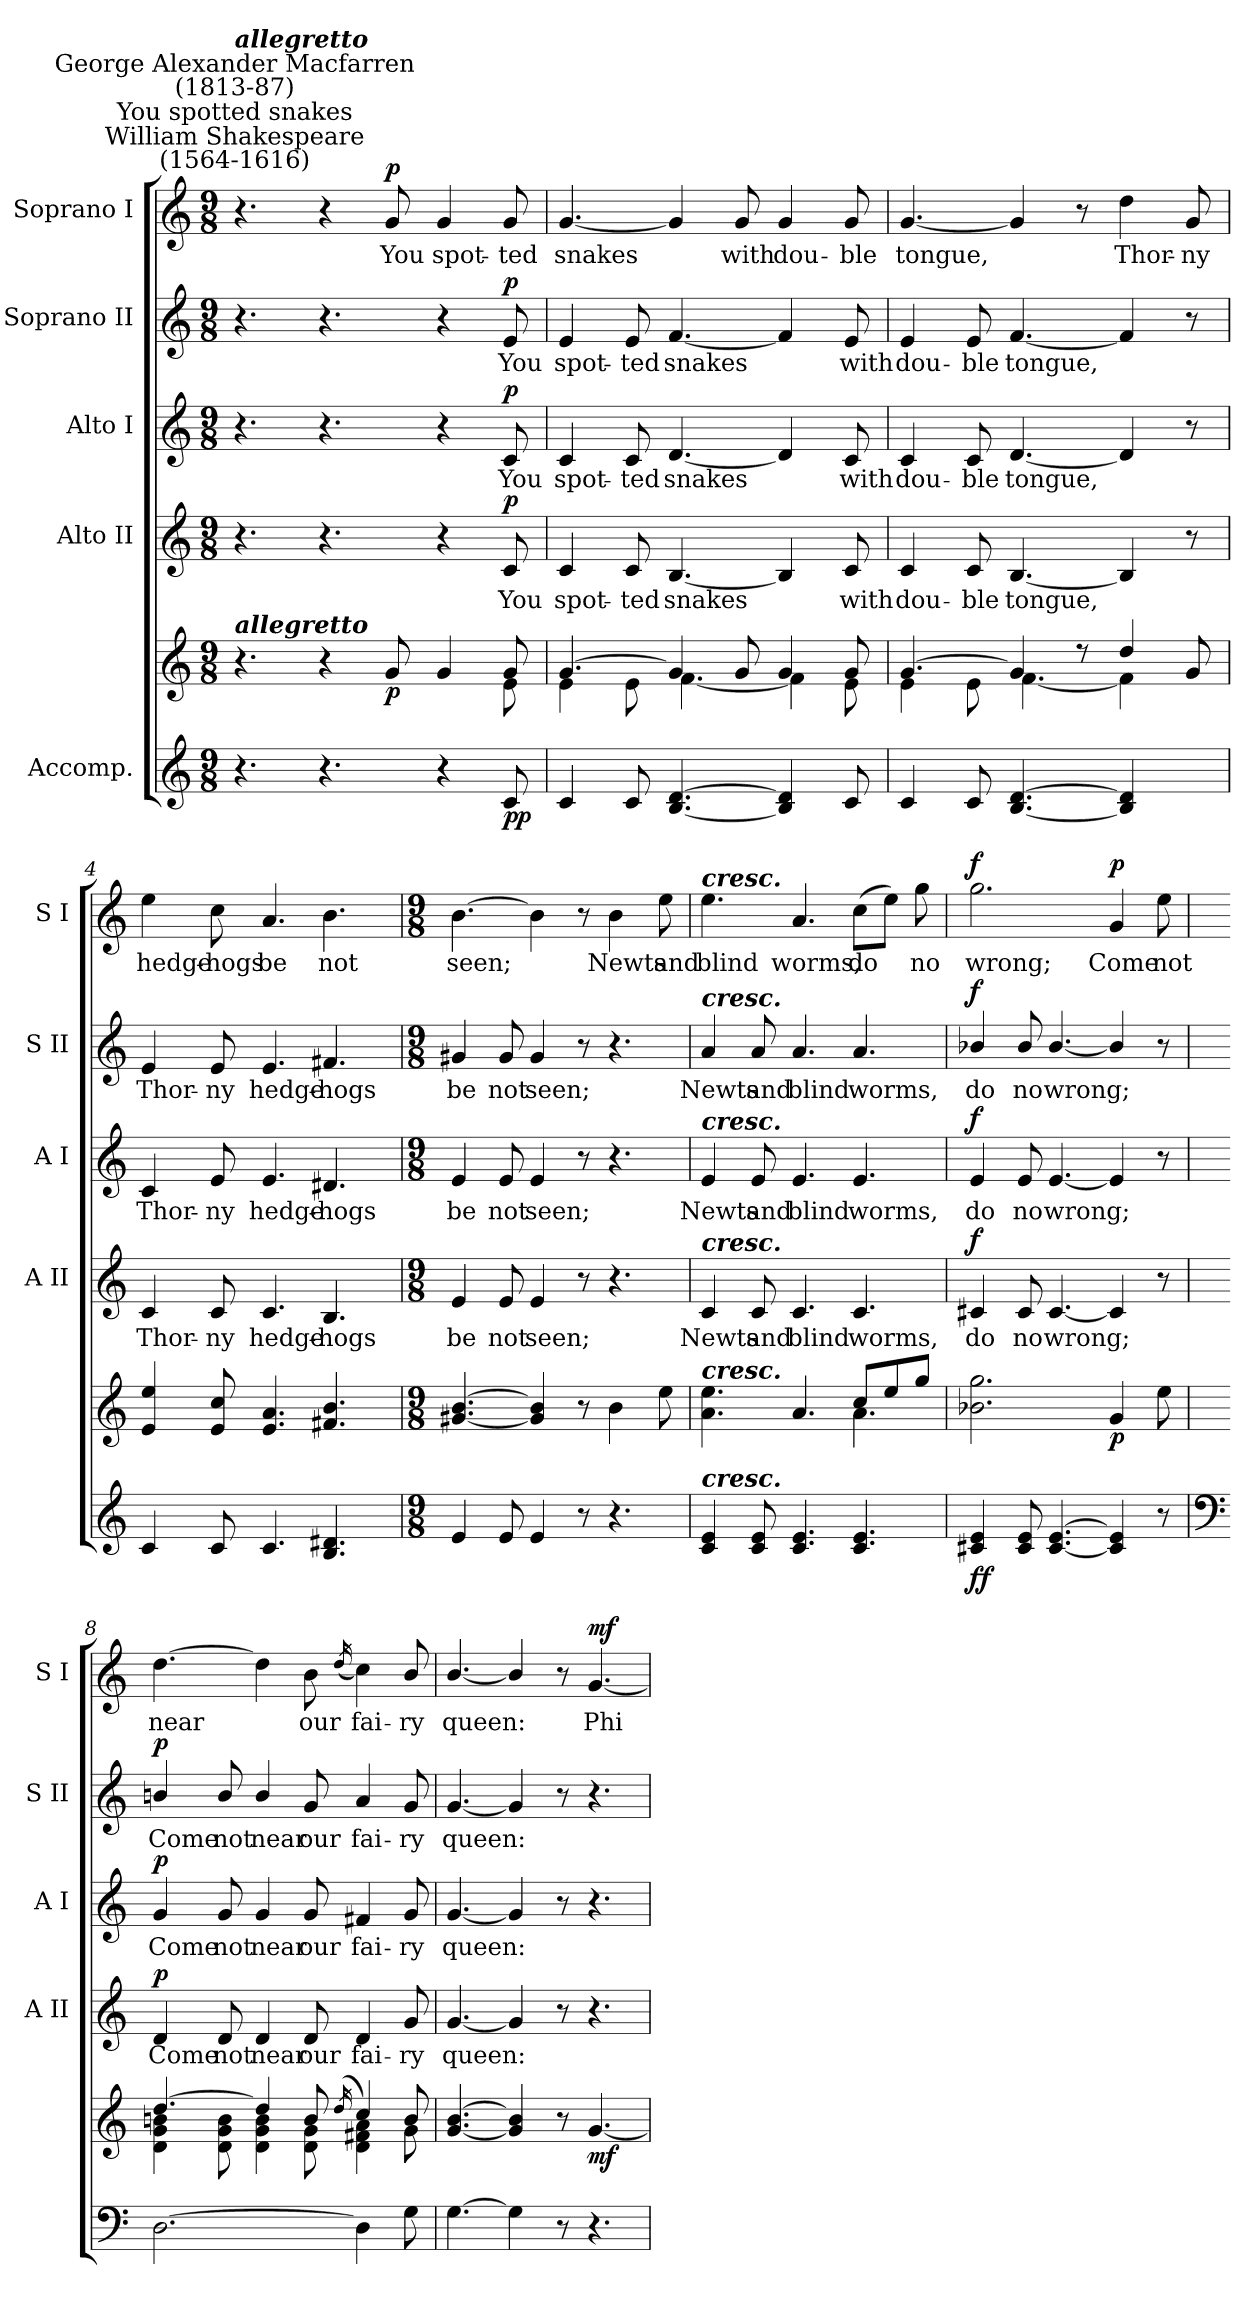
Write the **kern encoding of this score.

**kern	**kern	**dynam	**kern	**text	**dynam	**kern	**text	**dynam	**kern	**text	**dynam	**kern	**text	**dynam
*part5	*part5	*part5	*part4	*part4	*part4	*part3	*part3	*part3	*part2	*part2	*part2	*part1	*part1	*part1
*staff6	*staff5	*staff5/6	*staff4	*staff4	*staff4	*staff3	*staff3	*staff3	*staff2	*staff2	*staff2	*staff1	*staff1	*staff1
*I"Accomp.	*	*	*I"Alto II	*	*	*I"Alto I	*	*	*I"Soprano II	*	*	*I"Soprano I	*	*
*	*	*	*I'A II	*	*	*I'A I	*	*	*I'S II	*	*	*I'S I	*	*
*clefG2	*clefG2	*	*clefG2	*	*	*clefG2	*	*	*clefG2	*	*	*clefG2	*	*
*k[]	*k[]	*	*k[]	*	*	*k[]	*	*	*k[]	*	*	*k[]	*	*
*C:	*C:	*	*C:	*	*	*C:	*	*	*C:	*	*	*C:	*	*
*M9/8	*M9/8	*	*M9/8	*	*	*M9/8	*	*	*M9/8	*	*	*M9/8	*	*
*MM72	*MM72	*	*MM72	*	*	*MM72	*	*	*MM72	*	*	*MM72	*	*
=1	=1	=1	=1	=1	=1	=1	=1	=1	=1	=1	=1	=1	=1	=1
*	*^	*	*	*	*	*	*	*	*	*	*	*	*	*
!	!	!	!	!	!	!	!	!	!	!	!	!	!LO:TX:a:cj:t=William Shakespeare\n(1564-1616)	!	!
!	!	!	!	!	!	!	!	!	!	!	!	!	!LO:TX:a:cj:t=You spotted snakes	!	!
!	!	!	!	!	!	!	!	!	!	!	!	!	!LO:TX:a:cj:t=George Alexander Macfarren\n(1813-87)	!	!
!	!	!	!	!	!	!	!	!	!	!	!	!	!LO:TX:a:Bi:t=allegretto	!	!
!	!LO:TX:a:Bi:t=allegretto	!	!	!	!	!	!	!	!	!	!	!	!	!	!
4.r	4.r	4.ryy	.	4.r	.	.	4.r	.	.	4.r	.	.	4.r	.	.
4.r	4r	4.ryy	.	4.r	.	.	4.r	.	.	4.r	.	.	4r	.	.
!	!	!	!LO:DY:b	!	!	!	!	!	!	!	!	!	!	!LO:LY:b	!LO:DY:b
.	8g/	.	p	.	.	.	.	.	.	.	.	.	8g	You	p
!	!	!	!	!	!	!	!	!	!	!	!	!	!	!LO:LY:b	!
4r	4g/	4ryy	.	4r	.	.	4r	.	.	4r	.	.	4g	spot-	.
!	!	!	!LO:DY:b=2	!	!LO:LY:b	!	!	!LO:LY:b	!	!	!LO:LY:b	!	!	!LO:LY:b	!
!	!	!	!LO:DY:n=1:b	!	!	!LO:DY:b	!	!	!LO:DY:b	!	!	!LO:DY:b	!	!	!
8c	8g/	8e\	p p	8c	You	p	8c	You	p	8e	You	p	8g	-ted	.
=2	=2	=2	=2	=2	=2	=2	=2	=2	=2	=2	=2	=2	=2	=2	=2
!	!	!	!	!	!LO:LY:b	!	!	!LO:LY:b	!	!	!LO:LY:b	!	!	!LO:LY:b	!
4c	[4.g/	4e\	.	4c	spot-	.	4c	spot-	.	4e	spot-	.	[4.g	snakes	.
!	!	!	!	!	!LO:LY:b	!	!	!LO:LY:b	!	!	!LO:LY:b	!	!	!	!
8c	.	8e\	.	8c	-ted	.	8c	-ted	.	8e	-ted	.	.	.	.
!	!	!	!	!	!LO:LY:b	!	!	!LO:LY:b	!	!	!LO:LY:b	!	!	!	!
[4.B [4.d	4g/]	[4.f\	.	[4.B	snakes	.	[4.d	snakes	.	[4.f	snakes	.	4g]	.	.
!	!	!	!	!	!	!	!	!	!	!	!	!	!	!LO:LY:b	!
.	8g/	.	.	.	.	.	.	.	.	.	.	.	8g	with	.
!	!	!	!	!	!	!	!	!	!	!	!	!	!	!LO:LY:b	!
4B] 4d]	4g/	4f\]	.	4B]	.	.	4d]	.	.	4f]	.	.	4g	dou-	.
!	!	!	!	!	!LO:LY:b	!	!	!LO:LY:b	!	!	!LO:LY:b	!	!	!LO:LY:b	!
8c	8g/	8e\	.	8c	with	.	8c	with	.	8e	with	.	8g	-ble	.
=3	=3	=3	=3	=3	=3	=3	=3	=3	=3	=3	=3	=3	=3	=3	=3
!	!	!	!	!	!LO:LY:b	!	!	!LO:LY:b	!	!	!LO:LY:b	!	!	!LO:LY:b	!
4c	[4.g/	4e\	.	4c	dou-	.	4c	dou-	.	4e	dou-	.	[4.g	tongue,	.
!	!	!	!	!	!LO:LY:b	!	!	!LO:LY:b	!	!	!LO:LY:b	!	!	!	!
8c	.	8e\	.	8c	-ble	.	8c	-ble	.	8e	-ble	.	.	.	.
!	!	!	!	!	!LO:LY:b	!	!	!LO:LY:b	!	!	!LO:LY:b	!	!	!	!
[4.B [4.d	4g/]	[4.f\	.	[4.B	tongue,	.	[4.d	tongue,	.	[4.f	tongue,	.	4g]	.	.
.	8r	.	.	.	.	.	.	.	.	.	.	.	8r	.	.
!	!	!	!	!	!	!	!	!	!	!	!	!	!	!LO:LY:b	!
4B] 4d]	4dd/	4f\]	.	4B]	.	.	4d]	.	.	4f]	.	.	4dd	Thor-	.
!	!	!	!	!	!	!	!	!	!	!	!	!	!	!LO:LY:b	!
8ryy	8g/	8ryy	.	8r	.	.	8r	.	.	8r	.	.	8g	-ny	.
=4	=4	=4	=4	=4	=4	=4	=4	=4	=4	=4	=4	=4	=4	=4	=4
!	!	!	!	!	!LO:LY:b	!	!	!LO:LY:b	!	!	!LO:LY:b	!	!	!LO:LY:b	!
4c	4e/ 4ee/	1ryy	.	4c	Thor-	.	4c	Thor-	.	4e	Thor-	.	4ee	hedge-	.
!	!	!	!	!	!LO:LY:b	!	!	!LO:LY:b	!	!	!LO:LY:b	!	!	!LO:LY:b	!
8c	8e/ 8cc/	.	.	8c	-ny	.	8e	-ny	.	8e	-ny	.	8cc	-hogs	.
!	!	!	!	!	!LO:LY:b	!	!	!LO:LY:b	!	!	!LO:LY:b	!	!	!LO:LY:b	!
4.c	4.e/ 4.a/	.	.	4.c	hedge-	.	4.e	hedge-	.	4.e	hedge-	.	4.a	be	.
!	!	!	!	!	!LO:LY:b	!	!	!LO:LY:b	!	!	!LO:LY:b	!	!	!LO:LY:b	!
4.B 4.d#X	4.f#X/ 4.b/	.	.	4.B	-hogs	.	4.d#X	-hogs	.	4.f#X	-hogs	.	4.b	not	.
.	.	8ryy	.	.	.	.	.	.	.	.	.	.	.	.	.
!!LO:LB:g=z
=5	=5	=5	=5	=5	=5	=5	=5	=5	=5	=5	=5	=5	=5	=5	=5
*M9/8	*M9/8	*	*	*M9/8	*	*	*M9/8	*	*	*M9/8	*	*	*M9/8	*	*
!	!	!	!	!	!LO:LY:b	!	!	!LO:LY:b	!	!	!LO:LY:b	!	!	!LO:LY:b	!
4e	[4.g#X/ [4.b/	1ryy	.	4e	be	.	4e	be	.	4g#X	be	.	[4.b	seen;	.
!	!	!	!	!	!LO:LY:b	!	!	!LO:LY:b	!	!	!LO:LY:b	!	!	!	!
8e	.	.	.	8e	not	.	8e	not	.	8g#	not	.	.	.	.
!	!	!	!	!	!LO:LY:b	!	!	!LO:LY:b	!	!	!LO:LY:b	!	!	!	!
4e	4g#/] 4b/]	.	.	4e	seen;	.	4e	seen;	.	4g#	seen;	.	4b]	.	.
8r	8r	.	.	8r	.	.	8r	.	.	8r	.	.	8r	.	.
!	!	!	!	!	!	!	!	!	!	!	!	!	!	!LO:LY:b	!
4.r	4b\	.	.	4.r	.	.	4.r	.	.	4.r	.	.	4b	Newts	.
!	!	!	!	!	!	!	!	!	!	!	!	!	!	!LO:LY:b	!
.	8ee\	8ryy	.	.	.	.	.	.	.	.	.	.	8ee	and	.
=6	=6	=6	=6	=6	=6	=6	=6	=6	=6	=6	=6	=6	=6	=6	=6
!	!	!	!	!	!	!	!	!	!	!	!	!	!LO:TX:a:Bi:t=cresc.	!	!
!	!	!	!	!	!	!	!	!	!	!LO:TX:a:Bi:t=cresc.	!	!	!	!	!
!	!	!	!	!	!	!	!LO:TX:a:Bi:t=cresc.	!	!	!	!	!	!	!	!
!	!	!	!	!LO:TX:a:Bi:t=cresc.	!	!	!	!	!	!	!	!	!	!	!
!	!LO:TX:a:Bi:t=cresc.	!	!	!	!	!	!	!	!	!	!	!	!	!	!
!LO:TX:a:Bi:t=cresc.	!	!	!	!	!	!	!	!	!	!	!	!	!	!	!
!	!	!	!	!	!LO:LY:b	!	!	!LO:LY:b	!	!	!LO:LY:b	!	!	!LO:LY:b	!
4c 4e	4.a\ 4.ee\	2.ryy	.	4c	Newts	.	4e	Newts	.	4a	Newts	.	4.ee	blind	.
!	!	!	!	!	!LO:LY:b	!	!	!LO:LY:b	!	!	!LO:LY:b	!	!	!	!
8c 8e	.	.	.	8c	and	.	8e	and	.	8a	and	.	.	.	.
!	!	!	!	!	!LO:LY:b	!	!	!LO:LY:b	!	!	!LO:LY:b	!	!	!LO:LY:b	!
4.c 4.e	4.a/	.	.	4.c	blind	.	4.e	blind	.	4.a	blind	.	4.a	worms,	.
!	!	!	!	!	!LO:LY:b	!	!	!LO:LY:b	!	!	!LO:LY:b	!	!	!LO:LY:b	!
4.c 4.e	8cc/L	4.a\	.	4.c	worms,	.	4.e	worms,	.	4.a	worms,	.	(>8ccL	do	.
.	8ee/	.	.	.	.	.	.	.	.	.	.	.	8eeJ)	.	.
!	!	!	!	!	!	!	!	!	!	!	!	!	!	!LO:LY:b	!
.	8gg/J	.	.	.	.	.	.	.	.	.	.	.	8gg	no	.
=7	=7	=7	=7	=7	=7	=7	=7	=7	=7	=7	=7	=7	=7	=7	=7
!	!	!	!LO:DY:b=2	!	!LO:LY:b	!	!	!LO:LY:b	!	!	!LO:LY:b	!	!	!LO:LY:b	!
!	!	!	!LO:DY:n=1:b	!	!	!LO:DY:b	!	!	!LO:DY:b	!	!	!LO:DY:b	!	!	!LO:DY:b
4c#X 4e	2.b-X\ 2.gg\	1ryy	f f	4c#X	do	f	4e	do	f	4b-X/	do	f	2.gg	wrong;	f
!	!	!	!	!	!LO:LY:b	!	!	!LO:LY:b	!	!	!LO:LY:b	!	!	!	!
8c# 8e	.	.	.	8c#	no	.	8e	no	.	8b-/	no	.	.	.	.
!	!	!	!	!	!LO:LY:b	!	!	!LO:LY:b	!	!	!LO:LY:b	!	!	!	!
[4.c# [4.e	.	.	.	[4.c#	wrong;	.	[4.e	wrong;	.	[4.b-/	wrong;	.	.	.	.
!	!	!	!LO:DY:n=2:b	!	!	!	!	!	!	!	!	!	!	!LO:LY:b	!LO:DY:b
4c#] 4e]	4g/	.	p	4c#]	.	.	4e]	.	.	4b-/]	.	.	4g	Come	p
!	!	!	!	!	!	!	!	!	!	!	!	!	!	!LO:LY:b	!
8r	8ee\	8ryy	.	8r	.	.	8r	.	.	8r	.	.	8ee	not	.
=8	=8	=8	=8	=8	=8	=8	=8	=8	=8	=8	=8	=8	=8	=8	=8
*clefF4	*	*	*	*	*	*	*	*	*	*	*	*	*	*	*
!	!	!	!	!	!LO:LY:b	!LO:DY:b	!	!LO:LY:b	!LO:DY:b	!	!LO:LY:b	!LO:DY:b	!	!LO:LY:b	!
[2.D	[4.dd/	4d\ 4g\ 4bn\	.	4d/	Come	p	4g/	Come	p	4bn/	Come	p	[4.dd	near	.
!	!	!	!	!	!LO:LY:b	!	!	!LO:LY:b	!	!	!LO:LY:b	!	!	!	!
.	.	8d\ 8g\ 8b\	.	8d/	not	.	8g/	not	.	8b/	not	.	.	.	.
!	!	!	!	!	!LO:LY:b	!	!	!LO:LY:b	!	!	!LO:LY:b	!	!	!	!
.	4dd/]	4d\ 4g\ 4b\	.	4d/	near	.	4g/	near	.	4b/	near	.	4dd]	.	.
!	!	!	!	!	!LO:LY:b	!	!	!LO:LY:b	!	!	!LO:LY:b	!	!	!LO:LY:b	!
.	8b/L	8d\ 8g\	.	8d	our	.	8g	our	.	8g	our	.	8b	our	.
.	(>16qdd/J	.	.	.	.	.	.	.	.	.	.	.	(>16qdd/	.	.
!	!	!	!	!	!LO:LY:b	!	!	!LO:LY:b	!	!	!LO:LY:b	!	!	!LO:LY:b	!
4D]	4cc/)	4d\ 4f#X\ 4a\	.	4d	fai-	.	4f#X	fai-	.	4a	fai-	.	4cc)	fai-	.
!	!	!	!	!	!LO:LY:b	!	!	!LO:LY:b	!	!	!LO:LY:b	!	!	!LO:LY:b	!
8G	8b/	8g\	.	8g	-ry	.	8g	-ry	.	8g	-ry	.	8b/	-ry	.
!!LO:LB:g=z
=9	=9	=9	=9	=9	=9	=9	=9	=9	=9	=9	=9	=9	=9	=9	=9
!	!	!	!	!	!LO:LY:b	!	!	!LO:LY:b	!	!	!LO:LY:b	!	!	!LO:LY:b	!
*	*v	*v	*	*	*	*	*	*	*	*	*	*	*	*	*
[4.G	[4.g/ [4.b/	.	[4.g	queen:	.	[4.g	queen:	.	[4.g	queen:	.	[4.b/	queen:	.
4G]	4g/] 4b/]	.	4g]	.	.	4g]	.	.	4g]	.	.	4b/]	.	.
8r	8r	.	8r	.	.	8r	.	.	8r	.	.	8r	.	.
!	!	!LO:DY:b	!	!	!	!	!	!	!	!	!	!	!LO:LY:b	!LO:DY:b
4.r	[4.g	mf	4.r	.	.	4.r	.	.	4.r	.	.	[4.g	Phi-	mf
=	=	=	=	=	=	=	=	=	=	=	=	=	=	=
*-	*-	*-	*-	*-	*-	*-	*-	*-	*-	*-	*-	*-	*-	*-
